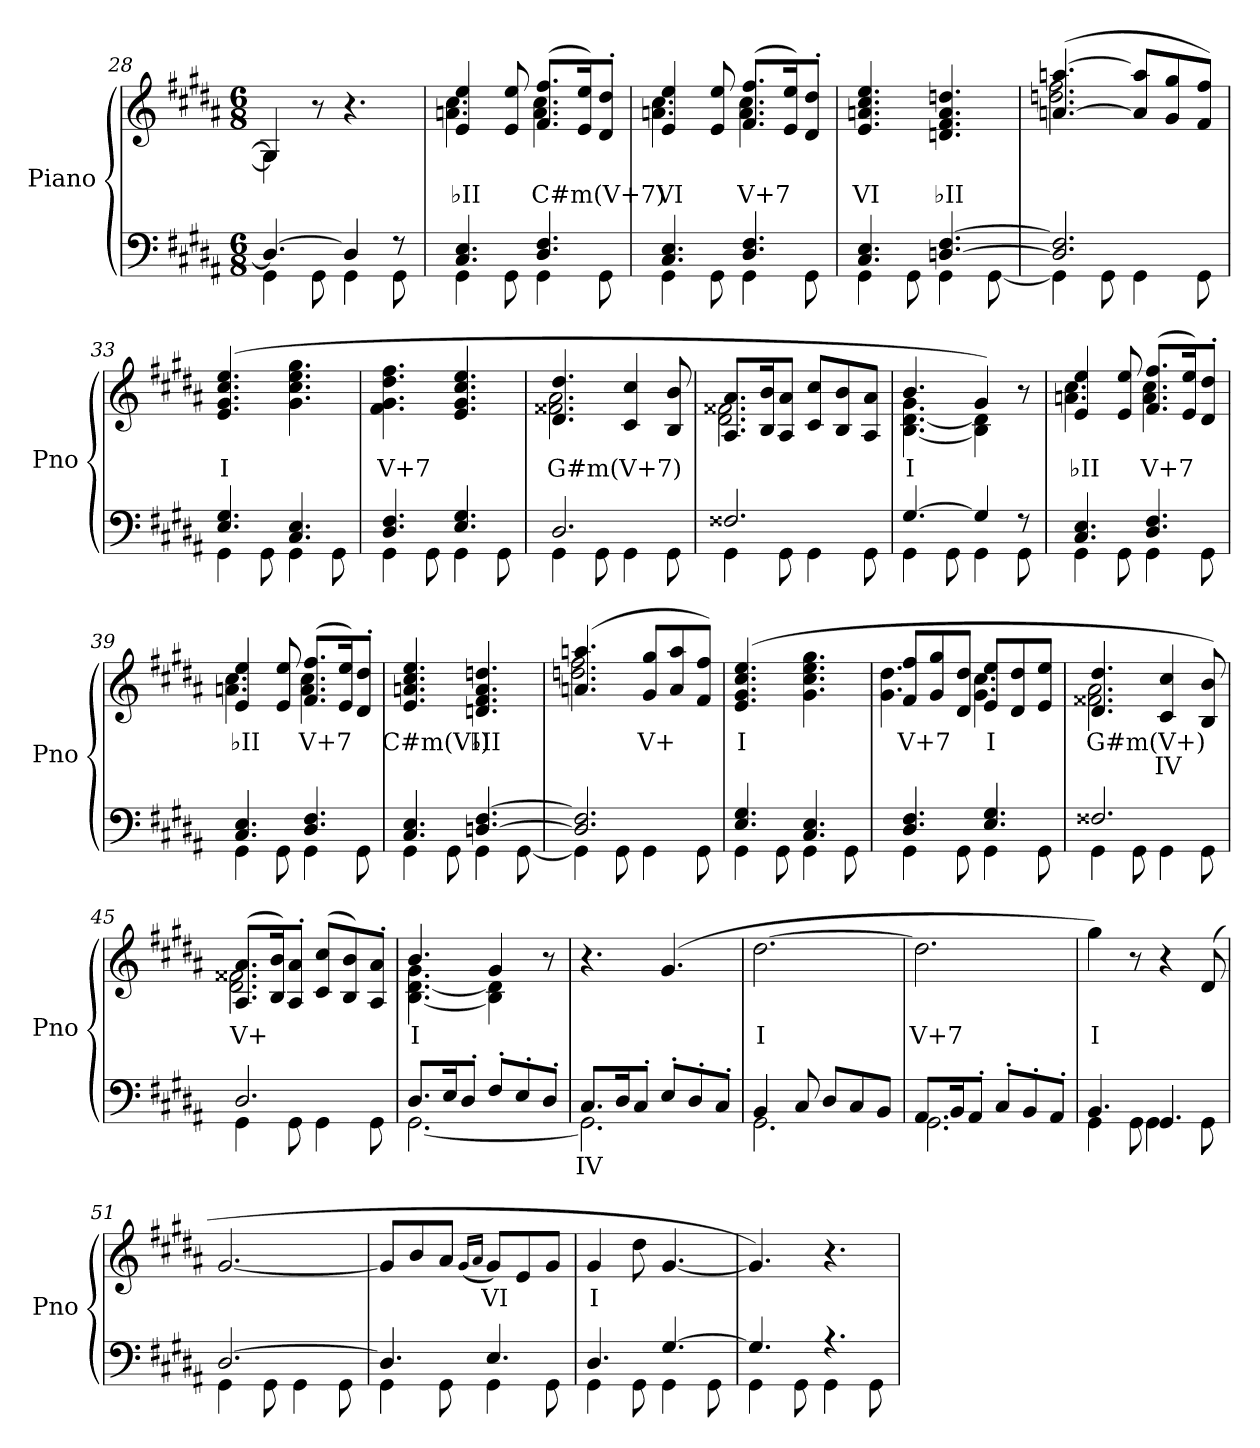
**kern	**text	**kern	**text	**text
*part1	*part1	*part1	*part1	*part1
*staff2	*staff2	*staff1	*staff1	*staff1
*I"Piano	*	*	*	*
*I'Pno	*	*	*	*
*clefF4	*	*clefG2	*	*
*k[f#c#g#d#a#]	*	*k[f#c#g#d#a#]	*	*
*M6/8	*	*M6/8	*	*
=28	=28	=28	=28	=28
*^	*	*^	*	*
4.D#/_	4GG#\	.	4G#/]	4G#\]	.	.
.	8GG#\	.	8r	2ryy	.	.
4D#/]	4GG#\	.	4.r	.	.	.
8r	8GG#\	.	.	.	.	.
=29	=29	=29	=29	=29	=29	=29
!	!	!	!	!	!LO:LY:b	!
4.C#/ 4.E/	4GG#\	.	4e/ 4ee/	4.an\ 4.cc#\	♭II	.
.	8GG#\	.	8e/ 8ee/	.	.	.
!	!	!	!	!	!LO:LY:b	!
4.D#/ 4.F#/	4GG#\	.	(>8.f#/ 8.ff#/L	4.a\ 4.cc#\	C#m(V+7)	.
.	.	.	16e/ 16ee/K)	.	.	.
.	8GG#\	.	8d#/' 8dd#/'J	.	.	.
!!LO:LB:g=z	!!
=30	=30	=30	=30	=30	=30	=30
!	!	!	!	!	!LO:LY:b	!
4.C#/ 4.E/	4GG#\	.	4e/ 4ee/	4.an\ 4.cc#\	VI	.
.	8GG#\	.	8e/ 8ee/	.	.	.
!	!	!	!	!	!LO:LY:b	!
4.D#/ 4.F#/	4GG#\	.	(>8.f#/ 8.ff#/L	4.a\ 4.cc#\	V+7	.
.	.	.	16e/ 16ee/K)	.	.	.
.	8GG#\	.	8d#/' 8dd#/'J	.	.	.
*	*	*	*v	*v	*	*
=31	=31	=31	=31	=31	=31
!	!	!	!	!LO:LY:b	!
4.C#/ 4.E/	4GG#\	.	4.e/ 4.an/ 4.cc#/ 4.ee/	VI	.
.	8GG#\	.	.	.	.
!	!	!	!	!LO:LY:b	!
[4.Dn/ [4.F#/	4GG#\	.	4.dn/ 4.f#/ 4.a/ 4.ddn/	♭II	.
.	[8GG#\	.	.	.	.
=32	=32	=32	=32	=32	=32
*	*	*	*^	*	*
2.D/] 2.F#/]	4GG#\]	.	(>[4.an/ [4.aan/	2.ddn\ 2.ff#\	.	.
.	8GG#\	.	.	.	.	.
.	4GG#\	.	8a/] 8aa/]L	.	.	.
.	.	.	8g#/ 8gg#/	.	.	.
.	8GG#\	.	8f#/ 8ff#/J)	.	.	.
*	*	*	*v	*v	*	*
=33	=33	=33	=33	=33	=33
!	!	!	!	!LO:LY:b	!
4.E/ 4.G#/	4GG#\	.	(>4.e/ 4.g#/ 4.cc#/ 4.ee/	I	.
.	8GG#\	.	.	.	.
4.C#/ 4.E/	4GG#\	.	4.g#\ 4.cc#\ 4.ee\ 4.gg#\	.	.
.	8GG#\	.	.	.	.
=34	=34	=34	=34	=34	=34
!	!	!	!	!LO:LY:b	!
4.D#/ 4.F#/	4GG#\	.	4.f#\ 4.g#\ 4.dd#\ 4.ff#\	V+7	.
.	8GG#\	.	.	.	.
4.E/ 4.G#/	4GG#\	.	4.e/ 4.g#/ 4.cc#/ 4.ee/	.	.
.	8GG#\	.	.	.	.
=35	=35	=35	=35	=35	=35
!	!	!	!	!LO:LY:b	!
*	*	*	*^	*	*
2.D#/	4GG#\	.	4.d#/ 4.dd#/	2.f##X\ 2.a#\	G#m(V+7)	.
.	8GG#\	.	.	.	.	.
.	4GG#\	.	4c#/ 4cc#/	.	.	.
.	8GG#\	.	8B/ 8b/	.	.	.
!!LO:LB:g=z	!!
=36	=36	=36	=36	=36	=36	=36
2.F##X/	4GG#\	.	8.A#/ 8.a#/L	2.d#\ 2.f##X\	.	.
.	.	.	16B/ 16b/K	.	.	.
.	8GG#\	.	8A#/ 8a#/J	.	.	.
.	4GG#\	.	8c#/ 8cc#/L	.	.	.
.	.	.	8B/ 8b/	.	.	.
.	8GG#\	.	8A#/ 8a#/J	.	.	.
=37	=37	=37	=37	=37	=37	=37
!	!	!	!	!	!LO:LY:b	!
[4.G#/	4GG#\	.	4.b/	[4.B\ [4.d#\ 4.g#\	I	.
.	8GG#\	.	.	.	.	.
4G#/]	4GG#\	.	4g#/)	4B\] 4d#\]	.	.
8r	8GG#\	.	8r	8ryy	.	.
=38	=38	=38	=38	=38	=38	=38
!	!	!	!	!	!LO:LY:b	!
4.C#/ 4.E/	4GG#\	.	4e/ 4ee/	4.an\ 4.cc#\	♭II	.
.	8GG#\	.	8e/ 8ee/	.	.	.
!	!	!	!	!	!LO:LY:b	!
4.D#/ 4.F#/	4GG#\	.	(>8.f#/ 8.ff#/L	4.a\ 4.cc#\	V+7	.
.	.	.	16e/ 16ee/K)	.	.	.
.	8GG#\	.	8d#/' 8dd#/'J	.	.	.
=39	=39	=39	=39	=39	=39	=39
!	!	!	!	!	!LO:LY:b	!
4.C#/ 4.E/	4GG#\	.	4e/ 4ee/	4.an\ 4.cc#\	♭II	.
.	8GG#\	.	8e/ 8ee/	.	.	.
!	!	!	!	!	!LO:LY:b	!
4.D#/ 4.F#/	4GG#\	.	(>8.f#/ 8.ff#/L	4.a\ 4.cc#\	V+7	.
.	.	.	16e/ 16ee/K)	.	.	.
.	8GG#\	.	8d#/' 8dd#/'J	.	.	.
*	*	*	*v	*v	*	*
=40	=40	=40	=40	=40	=40
!	!	!	!	!LO:LY:b	!
4.C#/ 4.E/	4GG#\	.	4.e/ 4.an/ 4.cc#/ 4.ee/	C#m(VI)	.
.	8GG#\	.	.	.	.
!	!	!	!	!LO:LY:b	!
[4.Dn/ [4.F#/	4GG#\	.	4.dn/ 4.f#/ 4.a/ 4.ddn/	♭II	.
.	[8GG#\	.	.	.	.
!!LO:LB:g=z
=41	=41	=41	=41	=41	=41
*	*	*	*^	*	*
2.D/] 2.F#/]	4GG#\]	.	(>4.an/ 4.aan/	2.ddn\ 2.ff#\	.	.
.	8GG#\	.	.	.	.	.
!	!	!	!	!	!LO:LY:b	!
.	4GG#\	.	8g#/ 8gg#/L	.	V+	.
.	.	.	8a/ 8aa/	.	.	.
.	8GG#\	.	8f#/ 8ff#/J)	.	.	.
*	*	*	*v	*v	*	*
=42	=42	=42	=42	=42	=42
!	!	!	!	!LO:LY:b	!
4.E/ 4.G#/	4GG#\	.	(>4.e/ 4.g#/ 4.cc#/ 4.ee/	I	.
.	8GG#\	.	.	.	.
4.C#/ 4.E/	4GG#\	.	4.g#\ 4.cc#\ 4.ee\ 4.gg#\	.	.
.	8GG#\	.	.	.	.
=43	=43	=43	=43	=43	=43
!	!	!	!	!LO:LY:b	!
*	*	*	*^	*	*
4.D#/ 4.F#/	4GG#\	.	8f#/ 8ff#/L	4.g#\ 4.dd#\	V+7	.
.	.	.	8g#/ 8gg#/	.	.	.
.	8GG#\	.	8d#/ 8dd#/J	.	.	.
!	!	!	!	!	!LO:LY:b	!
4.E/ 4.G#/	4GG#\	.	8e/ 8ee/L	4.g#\ 4.cc#\	I	.
.	.	.	8d#/ 8dd#/	.	.	.
.	8GG#\	.	8e/ 8ee/J	.	.	.
=44	=44	=44	=44	=44	=44	=44
!	!	!	!	!	!LO:LY:b	!
2.F##X/	4GG#\	.	4.d#/ 4.dd#/	2.f##X\ 2.a#\	G#m(V+)	.
.	8GG#\	.	.	.	.	.
!	!	!	!	!	!	!LO:LY:b
.	4GG#\	.	4c#/ 4cc#/	.	.	IV
.	8GG#\	.	8B/ 8b/)	.	.	.
=45	=45	=45	=45	=45	=45	=45
!	!	!	!	!	!LO:LY:b	!
2.D#/	4GG#\	.	(>8.A#/ 8.a#/L	2.d#\ 2.f##X\	V+	.
.	.	.	16B/ 16b/K)	.	.	.
.	8GG#\	.	8A#/' 8a#/'J	.	.	.
.	4GG#\	.	(>8c#/ 8cc#/L	.	.	.
.	.	.	8B/ 8b/)	.	.	.
.	8GG#\	.	8A#/' 8a#/'J	.	.	.
!!LO:LB:g=z	!!
=46	=46	=46	=46	=46	=46	=46
!	!	!	!	!	!LO:LY:b	!
8.D#/L	[2.GG#\	.	4.b/	[4.B\ [4.d#\ 4.g#\	I	.
16E/K	.	.	.	.	.	.
8D#'/J	.	.	.	.	.	.
8F#'/L	.	.	4g#/	4B\] 4d#\]	.	.
8E'/	.	.	.	.	.	.
8D#'/J	.	.	8r	8ryy	.	.
=47	=47	=47	=47	=47	=47	=47
!	!	!LO:LY:b	!	!	!	!
*	*	*	*v	*v	*	*
8.C#/L	2.GG#\]	IV	4.r	.	.
16D#/K	.	.	.	.	.
8C#'/J	.	.	.	.	.
8E'/L	.	.	(>4.g#/	.	.
8D#'/	.	.	.	.	.
8C#'/J	.	.	.	.	.
=48	=48	=48	=48	=48	=48
!	!	!	!	!LO:LY:b	!
4BB/	2.GG#\	.	[2.dd#\	I	.
8C#/	.	.	.	.	.
8D#/L	.	.	.	.	.
8C#/	.	.	.	.	.
8BB/J	.	.	.	.	.
=49	=49	=49	=49	=49	=49
!	!	!	!	!LO:LY:b	!
8.AA#/L	2.GG#\	.	2.dd#\]	V+7	.
16BB/K	.	.	.	.	.
8AA#'/J	.	.	.	.	.
8C#'/L	.	.	.	.	.
8BB'/	.	.	.	.	.
8AA#'/J	.	.	.	.	.
=50	=50	=50	=50	=50	=50
!	!	!	!	!LO:LY:b	!
4.BB/	4GG#\	.	4gg#\)	I	.
.	8GG#\	.	8r	.	.
4.GG#/	4GG#\	.	4r	.	.
.	8GG#\	.	(>8d#/	.	.
=51	=51	=51	=51	=51	=51
[2.D#/	4GG#\	.	[2.g#/	.	.
.	8GG#\	.	.	.	.
.	4GG#\	.	.	.	.
.	8GG#\	.	.	.	.
!!LO:PB:g=z
=52	=52	=52	=52	=52	=52
4.D#/]	4GG#\	.	8g#/L]	.	.
.	.	.	8b/	.	.
.	8GG#\	.	8a#/J	.	.
.	.	.	(<16qg#/LL	.	.
.	.	.	16qa#/JJ	.	.
!	!	!	!	!LO:LY:b	!
4.E/	4GG#\	.	8g#/L)	VI	.
.	.	.	8e/	.	.
.	8GG#\	.	8g#/J	.	.
=53	=53	=53	=53	=53	=53
!	!	!	!	!LO:LY:b	!
4.D#/	4GG#\	.	4g#/	I	.
.	8GG#\	.	8dd#\	.	.
[4.G#/	4GG#\	.	[4.g#/	.	.
.	8GG#\	.	.	.	.
=54	=54	=54	=54	=54	=54
4.G#/]	4GG#\	.	4.g#/])	.	.
.	8GG#\	.	.	.	.
4.r	4GG#\	.	4.r	.	.
.	8GG#\	.	.	.	.
*v	*v	*	*	*	*
=	=	=	=	=
*-	*-	*-	*-	*-
